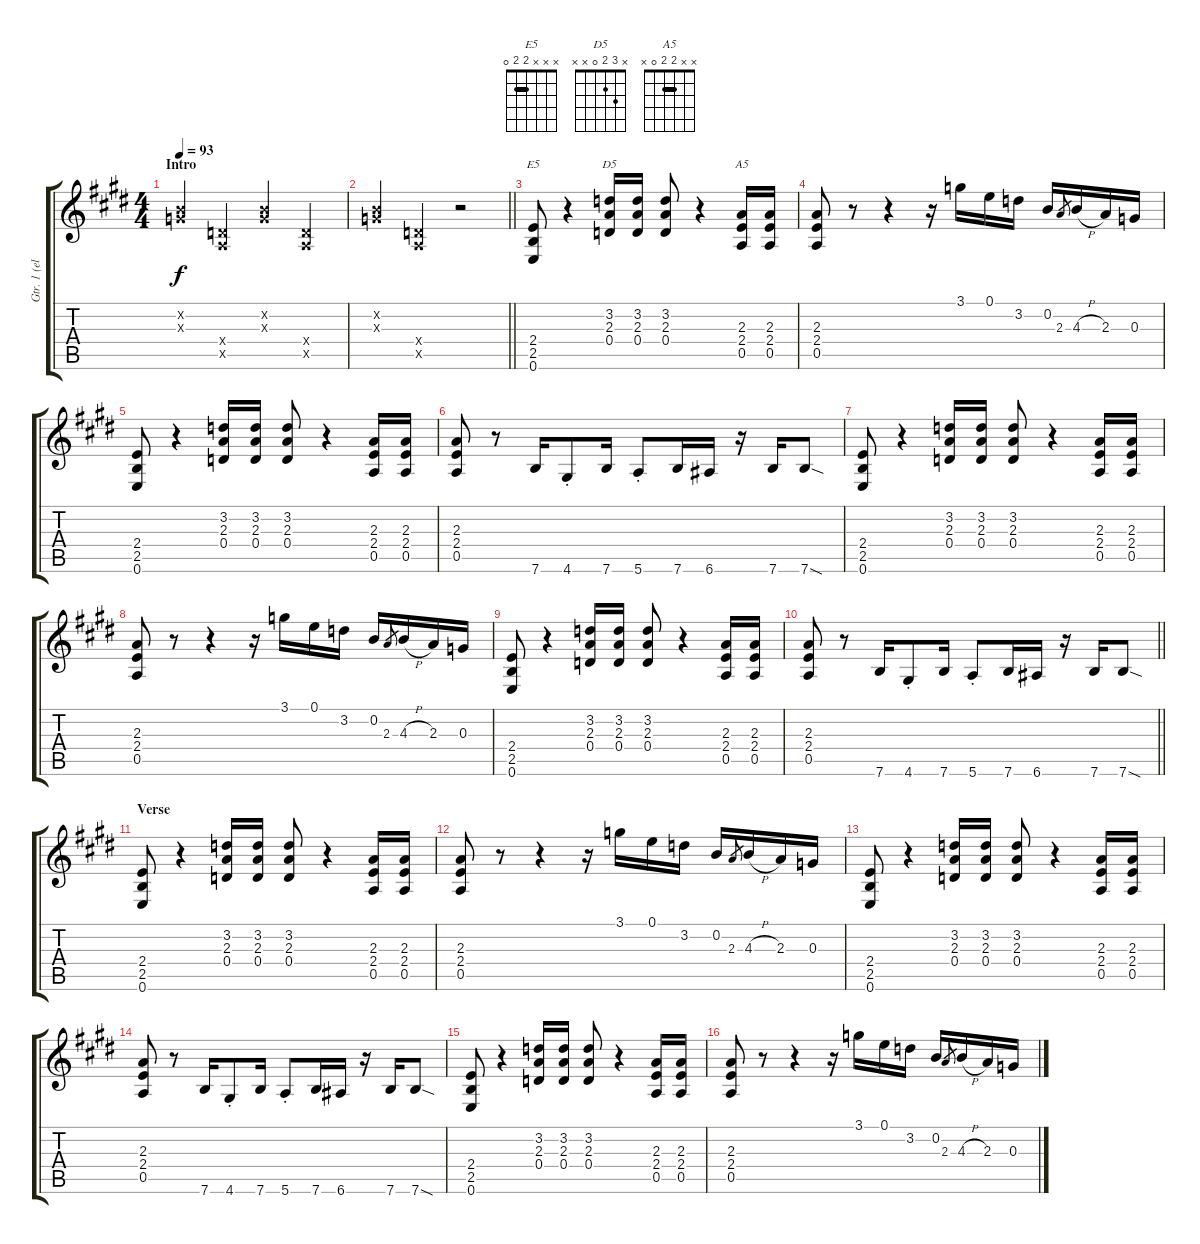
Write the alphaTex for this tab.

\track ("Gtr. 1 (elec.)" "Gtr. 1 (el") {instrument overdrivenguitar}
\staff {score tabs}
\tuning (E4 B3 G3 D3 A2 E2) {hide}
\chord ("E5" x x x 2 2 0) {barre 2}
\chord ("D5" x 3 2 0 x x)
\chord ("A5" x x 2 2 0 x) {barre 2}
\ts (4 4)
\section ("" "Intro")
\tempo 93
\clef g2
\ks e
(0.2{x} 0.3{x}).4{dy f instrument overdrivenguitar} (0.4{x} 0.5{x}).4 (0.2{x} 0.3{x}).4 (0.4{x} 0.5{x}).4 |
\barLineRight lightlight
(0.2{x} 0.3{x}).4 (0.4{x} 0.5{x}).4 r.2 |
\section ("" "")
(2.4 2.5 0.6).8{ch "E5"} r.4 (3.2 2.3 0.4).16{ch "D5"} (3.2 2.3 0.4).16 (3.2 2.3 0.4).8 r.4 (2.3 2.4 0.5).16{ch "A5"} (2.3 2.4 0.5).16 |
(2.3 2.4 0.5).8 r.8 r.4 r.16 3.1.16 0.1.16 3.2.16 0.2.16 2.3.8{gr} 4.3{h}.16 2.3.16 0.3.16 |
(2.4 2.5 0.6).8 r.4 (3.2 2.3 0.4).16 (3.2 2.3 0.4).16 (3.2 2.3 0.4).8 r.4 (2.3 2.4 0.5).16 (2.3 2.4 0.5).16 |
(2.3 2.4 0.5).8 r.8 7.6.16 4.6{st}.8 7.6.16 5.6{st}.8 7.6.16 6.6.16 r.16 7.6.16 7.6{sod}.8 |
(2.4 2.5 0.6).8 r.4 (3.2 2.3 0.4).16 (3.2 2.3 0.4).16 (3.2 2.3 0.4).8 r.4 (2.3 2.4 0.5).16 (2.3 2.4 0.5).16 |
(2.3 2.4 0.5).8 r.8 r.4 r.16 3.1.16 0.1.16 3.2.16 0.2.16 2.3.8{gr} 4.3{h}.16 2.3.16 0.3.16 |
(2.4 2.5 0.6).8 r.4 (3.2 2.3 0.4).16 (3.2 2.3 0.4).16 (3.2 2.3 0.4).8 r.4 (2.3 2.4 0.5).16 (2.3 2.4 0.5).16 |
\barLineRight lightlight
(2.3 2.4 0.5).8 r.8 7.6.16 4.6{st}.8 7.6.16 5.6{st}.8 7.6.16 6.6.16 r.16 7.6.16 7.6{sod}.8 |
\section ("" "Verse")
(2.4 2.5 0.6).8 r.4 (3.2 2.3 0.4).16 (3.2 2.3 0.4).16 (3.2 2.3 0.4).8 r.4 (2.3 2.4 0.5).16 (2.3 2.4 0.5).16 |
(2.3 2.4 0.5).8 r.8 r.4 r.16 3.1.16 0.1.16 3.2.16 0.2.16 2.3.8{gr} 4.3{h}.16 2.3.16 0.3.16 |
(2.4 2.5 0.6).8 r.4 (3.2 2.3 0.4).16 (3.2 2.3 0.4).16 (3.2 2.3 0.4).8 r.4 (2.3 2.4 0.5).16 (2.3 2.4 0.5).16 |
(2.3 2.4 0.5).8 r.8 7.6.16 4.6{st}.8 7.6.16 5.6{st}.8 7.6.16 6.6.16 r.16 7.6.16 7.6{sod}.8 |
(2.4 2.5 0.6).8 r.4 (3.2 2.3 0.4).16 (3.2 2.3 0.4).16 (3.2 2.3 0.4).8 r.4 (2.3 2.4 0.5).16 (2.3 2.4 0.5).16 |
(2.3 2.4 0.5).8 r.8 r.4 r.16 3.1.16 0.1.16 3.2.16 0.2.16 2.3.8{gr} 4.3{h}.16 2.3.16 0.3.16
